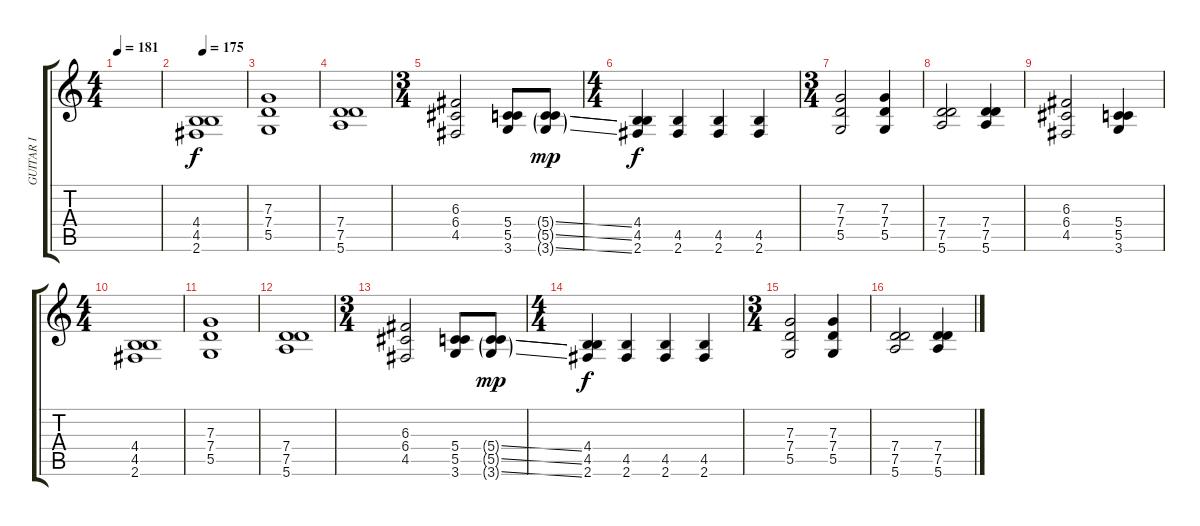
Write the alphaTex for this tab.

\track ("GUITAR I" "GUITAR I") {instrument distortionguitar}
\staff {score tabs}
\tuning (A3 E3 C3 G2 D2 A2) {hide}
\ts (4 4)
\tempo 181
\clef g2
\ks c
|
\tempo 160
\tempo 175
(4.4 4.5 2.6).1 |
(7.3 7.4 5.5).1 |
(7.4 7.5 5.6).1 |
\ts (3 4)
(6.3 6.4 4.5).2 (5.4 5.5 3.6).8 (5.4{ss g} 5.5{ss g} 3.6{ss g}).8{dy mp} |
\ts (4 4)
(4.4 4.5 2.6).4{dy f} (4.5 2.6).4 (4.5 2.6).4 (4.5 2.6).4 |
\ts (3 4)
(7.3 7.4 5.5).2 (7.3 7.4 5.5).4 |
(7.4 7.5 5.6).2 (7.4 7.5 5.6).4 |
(6.3 6.4 4.5).2 (5.4 5.5 3.6).4 |
\ts (4 4)
(4.4 4.5 2.6).1 |
(7.3 7.4 5.5).1 |
(7.4 7.5 5.6).1 |
\ts (3 4)
(6.3 6.4 4.5).2 (5.4 5.5 3.6).8 (5.4{ss g} 5.5{ss g} 3.6{ss g}).8{dy mp} |
\ts (4 4)
(4.4 4.5 2.6).4{dy f} (4.5 2.6).4 (4.5 2.6).4 (4.5 2.6).4 |
\ts (3 4)
(7.3 7.4 5.5).2 (7.3 7.4 5.5).4 |
(7.4 7.5 5.6).2 (7.4 7.5 5.6).4
